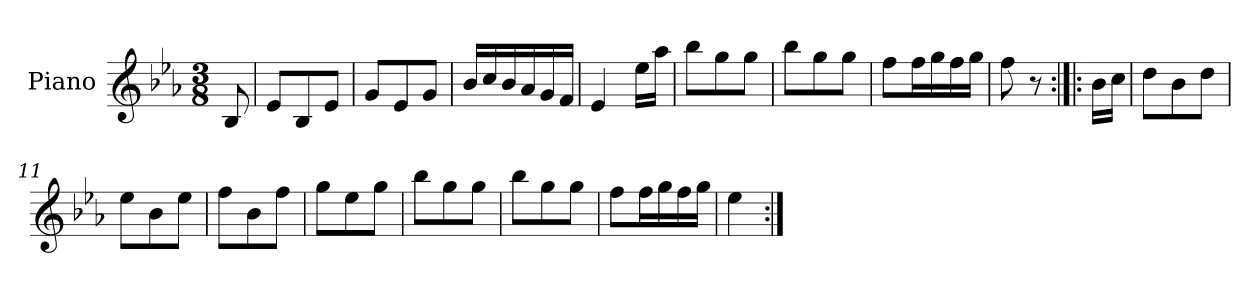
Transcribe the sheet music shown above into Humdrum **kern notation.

**kern
*part1
*staff1
*I"Piano
*I'Pno.
*clefG2
*k[b-e-a-]
*M3/8
=
8B-/
=1
8e-/L
8B-/
8e-/J
=2
8g/L
8e-/
8g/J
=3
16b-/LL
16cc/
16b-/
16a-/
16g/
16f/JJ
=4
4e-/
16ee-\LL
16aa-\JJ
=5
8bb-\L
8gg\
8gg\J
=6
8bb-\L
8gg\
8gg\J
=7
8ff\L
16ff\L
16gg\
16ff\
16gg\JJ
=8
8ff\
8r
=9:|!|:
16b-\LL
16cc\JJ
=10
8dd\L
8b-\
8dd\J
=11
8ee-\L
8b-\
8ee-\J
=12
8ff\L
8b-\
8ff\J
=13
8gg\L
8ee-\
8gg\J
=14
8bb-\L
8gg\
8gg\J
=15
8bb-\L
8gg\
8gg\J
=16
8ff\L
16ff\L
16gg\
16ff\
16gg\JJ
=17
4ee-\
=:|!
*-
